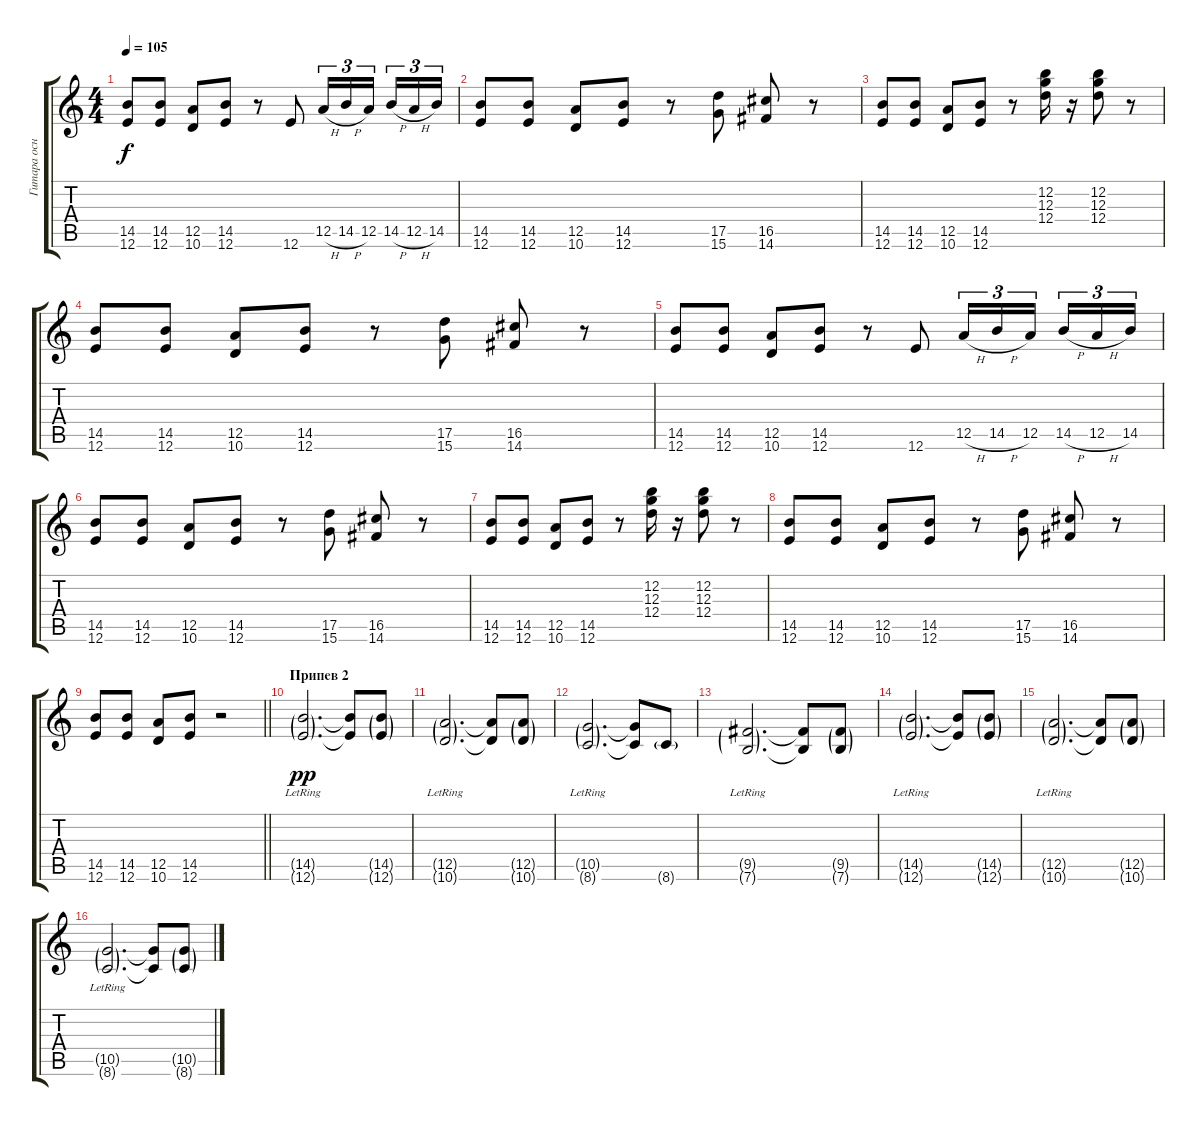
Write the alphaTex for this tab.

\track ("Гитара осн." "Гитара осн") {instrument overdrivenguitar}
\staff {score tabs}
\tuning (E4 B3 G3 D3 A2 E2) {hide}
\ts (4 4)
\tempo 105
\clef g2
\ks c
(14.5 12.6).8{dy f} (14.5 12.6).8 (12.5 10.6).8 (14.5 12.6).8 r.8 12.6.8 12.5{h}.16{tu (3 2)} 14.5{h}.16{tu (3 2)} 12.5.16{tu (3 2) beam splitsecondary} 14.5{h}.16{tu (3 2)} 12.5{h}.16{tu (3 2)} 14.5.16{tu (3 2)} |
(14.5 12.6).8 (14.5 12.6).8 (12.5 10.6).8 (14.5 12.6).8 r.8 (17.5 15.6).8 (16.5 14.6).8 r.8 |
(14.5 12.6).8 (14.5 12.6).8 (12.5 10.6).8 (14.5 12.6).8 r.8 (12.2 12.3 12.4).16 r.16 (12.2 12.3 12.4).8 r.8 |
(14.5 12.6).8 (14.5 12.6).8 (12.5 10.6).8 (14.5 12.6).8 r.8 (17.5 15.6).8 (16.5 14.6).8 r.8 |
(14.5 12.6).8 (14.5 12.6).8 (12.5 10.6).8 (14.5 12.6).8 r.8 12.6.8 12.5{h}.16{tu (3 2)} 14.5{h}.16{tu (3 2)} 12.5.16{tu (3 2) beam splitsecondary} 14.5{h}.16{tu (3 2)} 12.5{h}.16{tu (3 2)} 14.5.16{tu (3 2)} |
(14.5 12.6).8 (14.5 12.6).8 (12.5 10.6).8 (14.5 12.6).8 r.8 (17.5 15.6).8 (16.5 14.6).8 r.8 |
(14.5 12.6).8 (14.5 12.6).8 (12.5 10.6).8 (14.5 12.6).8 r.8 (12.2 12.3 12.4).16 r.16 (12.2 12.3 12.4).8 r.8 |
(14.5 12.6).8 (14.5 12.6).8 (12.5 10.6).8 (14.5 12.6).8 r.8 (17.5 15.6).8 (16.5 14.6).8 r.8 |
\barLineRight lightlight
(14.5 12.6).8 (14.5 12.6).8 (12.5 10.6).8 (14.5 12.6).8 r.2 |
\section ("" "Припев 2")
(14.5{g lr} 12.6{g lr}).2{d dy pp} (14.5{t} 12.6{t}).8 (14.5{g} 12.6{g}).8 |
(12.5{g lr} 10.6{g lr}).2{d} (12.5{t} 10.6{t}).8 (12.5{g} 10.6{g}).8 |
(10.5{g lr} 8.6{g lr}).2{d} (10.5{t} 8.6{t}).8 8.6{g}.8 |
(9.5{g lr} 7.6{g lr}).2{d} (9.5{t} 7.6{t}).8 (9.5{g} 7.6{g}).8 |
(14.5{g lr} 12.6{g lr}).2{d} (14.5{t} 12.6{t}).8 (14.5{g} 12.6{g}).8 |
(12.5{g lr} 10.6{g lr}).2{d} (12.5{t} 10.6{t}).8 (12.5{g} 10.6{g}).8 |
(10.5{g lr} 8.6{g lr}).2{d} (10.5{t} 8.6{t}).8 (10.5{g} 8.6{g}).8
